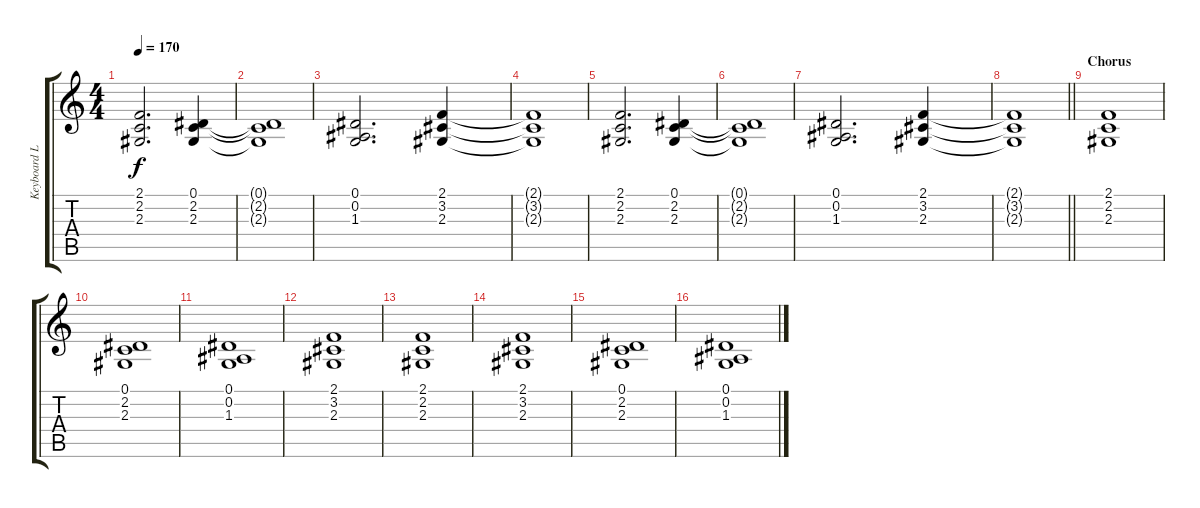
\track ("Keyboard L" "Keyboard L") {instrument stringensemble1}
\staff {score tabs}
\tuning (Eb4 Bb3 Gb3 Db3 Ab2 Eb2) {hide}
\ts (4 4)
\tempo 170
\clef g2
\ks c
(2.1 2.2 2.3).2{d dy f} (0.1 2.2 2.3).4 |
(0.1{t} 2.2{t} 2.3{t}).1 |
(0.1 0.2 1.3).2{d} (2.1 3.2 2.3).4 |
(2.1{t} 3.2{t} 2.3{t}).1 |
(2.1 2.2 2.3).2{d} (0.1 2.2 2.3).4 |
(0.1{t} 2.2{t} 2.3{t}).1 |
(0.1 0.2 1.3).2{d} (2.1 3.2 2.3).4 |
\barLineRight lightlight
(2.1{t} 3.2{t} 2.3{t}).1 |
\section ("" "Chorus")
(2.1 2.2 2.3).1 |
(0.1 2.2 2.3).1 |
(0.1 0.2 1.3).1 |
(2.1 3.2 2.3).1 |
(2.1 2.2 2.3).1 |
(2.1 3.2 2.3).1 |
(0.1 2.2 2.3).1 |
(0.1 0.2 1.3).1
